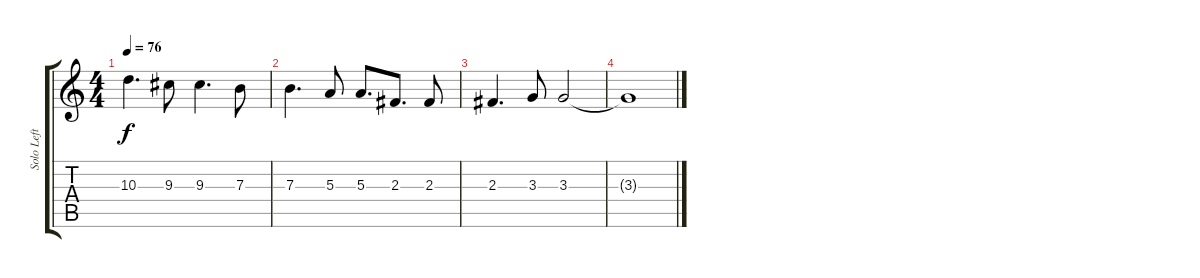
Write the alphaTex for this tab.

\track ("Solo Left" "Solo Left") {instrument overdrivenguitar}
\staff {score tabs}
\tuning (Db4 Ab3 E3 B2 Gb2 B1) {hide}
\ts (4 4)
\tempo 76
\clef g2
\ks c
10.3.4{d dy f} 9.3.8 9.3.4{d} 7.3.8 |
7.3.4{d} 5.3.8 5.3.8{d} 2.3.8{d} 2.3.8 |
2.3.4{d} 3.3.8 3.3.2 |
3.3{t}.1
